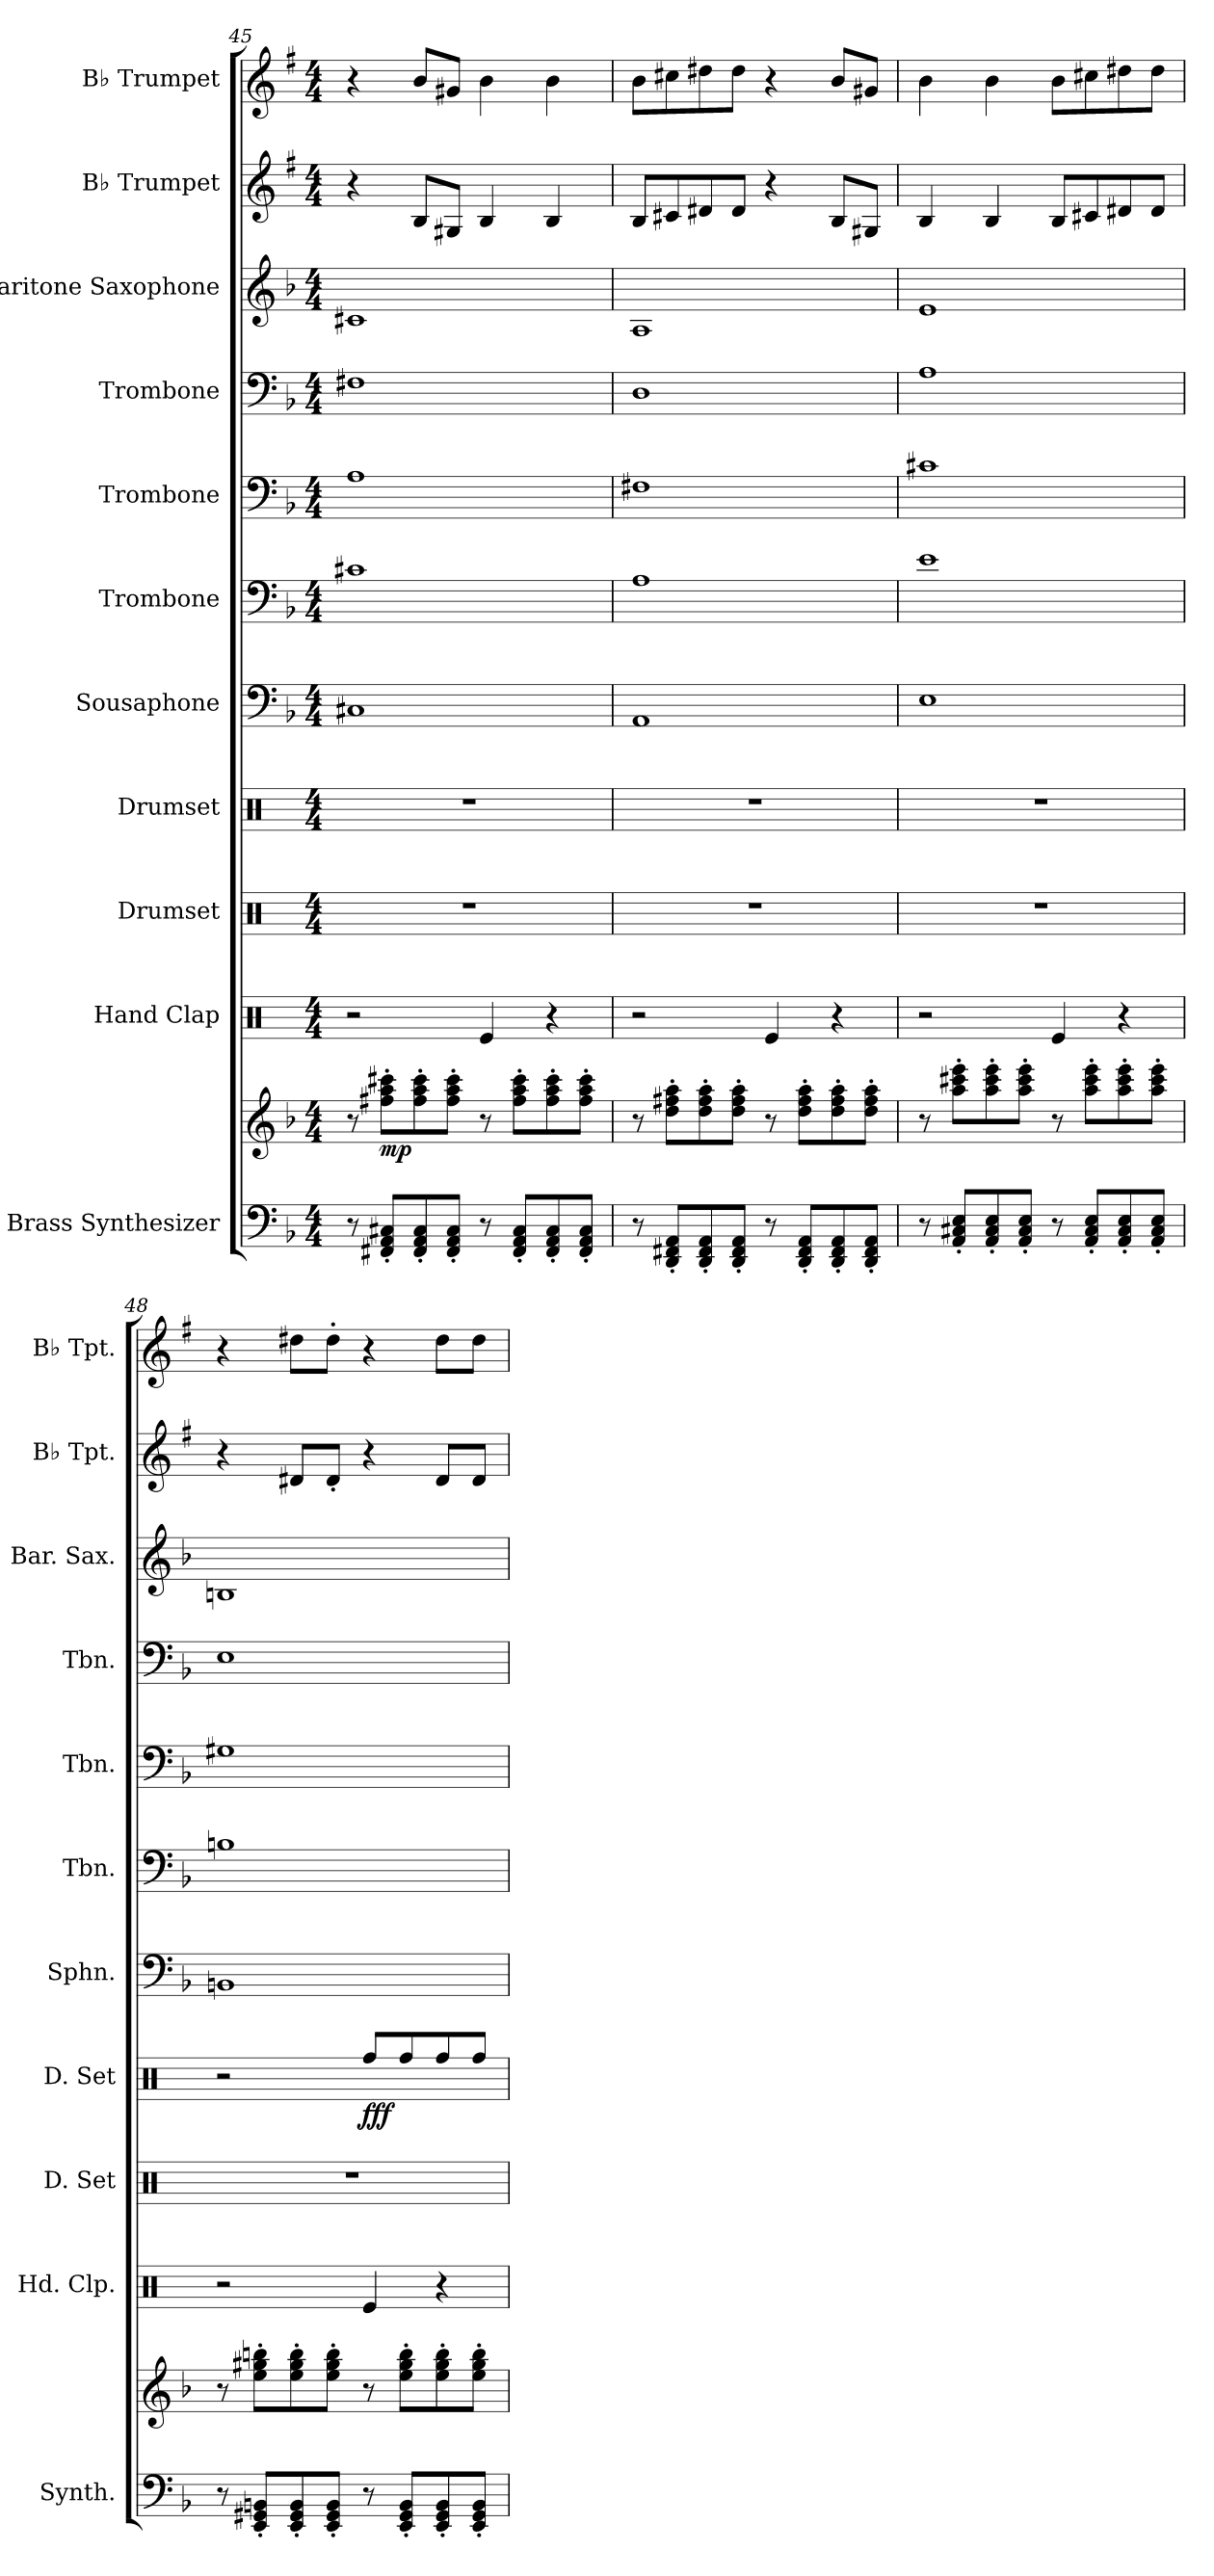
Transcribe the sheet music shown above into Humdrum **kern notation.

**kern	**kern	**dynam	**kern	**kern	**kern	**dynam	**kern	**kern	**kern	**kern	**kern	**kern	**kern
*part11	*part11	*part11	*part10	*part9	*part8	*part8	*part7	*part6	*part5	*part4	*part3	*part2	*part1
*staff12	*staff11	*staff11/12	*staff10	*staff9	*staff8	*staff8	*staff7	*staff6	*staff5	*staff4	*staff3	*staff2	*staff1
*I"Brass Synthesizer	*	*	*I"Hand Clap	*I"Drumset	*I"Drumset	*	*I"Sousaphone	*I"Trombone	*I"Trombone	*I"Trombone	*I"Baritone Saxophone	*I"B♭ Trumpet	*I"B♭ Trumpet
*I'Synth.	*	*	*I'Hd. Clp.	*I'D. Set	*I'D. Set	*	*I'Sphn.	*I'Tbn.	*I'Tbn.	*I'Tbn.	*I'Bar. Sax.	*I'B♭ Tpt.	*I'B♭ Tpt.
!!LO:PB:g=z
*clefF4	*clefG2	*	*clefX	*clefX	*clefX	*	*clefF4	*clefF4	*clefF4	*clefF4	*clefG2	*clefG2	*clefG2
*	*	*	*	*	*	*	*	*	*	*	*ITrd12c21	*ITrd1c2	*ITrd1c2
*k[b-]	*k[b-]	*	*k[]	*k[]	*k[]	*	*k[b-]	*k[b-]	*k[b-]	*k[b-]	*k[b-]	*k[b-]	*k[b-]
*M4/4	*M4/4	*	*M4/4	*M4/4	*M4/4	*	*M4/4	*M4/4	*M4/4	*M4/4	*M4/4	*M4/4	*M4/4
=45	=45	=45	=45	=45	=45	=45	=45	=45	=45	=45	=45	=45	=45
8r	8r	.	2r	1r	1r	.	1C#X	1c#X	1A	1F#X	1C#X	4r	4r
!	!	!LO:DY:b	!	!	!	!	!	!	!	!	!	!	!
8FF#X/' 8AA/' 8C#X/'L	8ff#X\' 8aa\' 8ccc#X\'L	mp	.	.	.	.	.	.	.	.	.	.	.
8FF#/' 8AA/' 8C#/'	8ff#\' 8aa\' 8ccc#\'	.	.	.	.	.	.	.	.	.	.	8A/L	8a/L
8FF#/' 8AA/' 8C#/'J	8ff#\' 8aa\' 8ccc#\'J	.	.	.	.	.	.	.	.	.	.	8F#X/J	8f#X/J
8r	8r	.	4Re/	.	.	.	.	.	.	.	.	4A/	4a\
8FF#/' 8AA/' 8C#/'L	8ff#\' 8aa\' 8ccc#\'L	.	.	.	.	.	.	.	.	.	.	.	.
8FF#/' 8AA/' 8C#/'	8ff#\' 8aa\' 8ccc#\'	.	4r	.	.	.	.	.	.	.	.	4A/	4a\
8FF#/' 8AA/' 8C#/'J	8ff#\' 8aa\' 8ccc#\'J	.	.	.	.	.	.	.	.	.	.	.	.
=46	=46	=46	=46	=46	=46	=46	=46	=46	=46	=46	=46	=46	=46
8r	8r	.	2r	1r	1r	.	1AA	1A	1F#X	1D	1AA	8A/L	8a\L
8DD/' 8FF#X/' 8AA/'L	8dd\' 8ff#X\' 8aa\'L	.	.	.	.	.	.	.	.	.	.	8Bn/	8bn\
8DD/' 8FF#/' 8AA/'	8dd\' 8ff#\' 8aa\'	.	.	.	.	.	.	.	.	.	.	8c#X/	8cc#X\
8DD/' 8FF#/' 8AA/'J	8dd\' 8ff#\' 8aa\'J	.	.	.	.	.	.	.	.	.	.	8c#/J	8cc#\J
8r	8r	.	4Re/	.	.	.	.	.	.	.	.	4r	4r
8DD/' 8FF#/' 8AA/'L	8dd\' 8ff#\' 8aa\'L	.	.	.	.	.	.	.	.	.	.	.	.
8DD/' 8FF#/' 8AA/'	8dd\' 8ff#\' 8aa\'	.	4r	.	.	.	.	.	.	.	.	8A/L	8a/L
8DD/' 8FF#/' 8AA/'J	8dd\' 8ff#\' 8aa\'J	.	.	.	.	.	.	.	.	.	.	8F#X/J	8f#X/J
=47	=47	=47	=47	=47	=47	=47	=47	=47	=47	=47	=47	=47	=47
8r	8r	.	2r	1r	1r	.	1E	1e	1c#X	1A	1E	4A/	4a\
8AA/' 8C#X/' 8E/'L	8aa\' 8ccc#X\' 8eee\'L	.	.	.	.	.	.	.	.	.	.	.	.
8AA/' 8C#/' 8E/'	8aa\' 8ccc#\' 8eee\'	.	.	.	.	.	.	.	.	.	.	4A/	4a\
8AA/' 8C#/' 8E/'J	8aa\' 8ccc#\' 8eee\'J	.	.	.	.	.	.	.	.	.	.	.	.
8r	8r	.	4Re/	.	.	.	.	.	.	.	.	8A/L	8a\L
8AA/' 8C#/' 8E/'L	8aa\' 8ccc#\' 8eee\'L	.	.	.	.	.	.	.	.	.	.	8Bn/	8bn\
8AA/' 8C#/' 8E/'	8aa\' 8ccc#\' 8eee\'	.	4r	.	.	.	.	.	.	.	.	8c#X/	8cc#X\
8AA/' 8C#/' 8E/'J	8aa\' 8ccc#\' 8eee\'J	.	.	.	.	.	.	.	.	.	.	8c#/J	8cc#\J
!!LO:PB:g=z
=48	=48	=48	=48	=48	=48	=48	=48	=48	=48	=48	=48	=48	=48
8r	8r	.	2r	1r	2r	.	1BBn	1Bn	1G#X	1E	1BBn	4r	4r
8EE/' 8GG#X/' 8BBn/'L	8ee\' 8gg#X\' 8bbn\'L	.	.	.	.	.	.	.	.	.	.	.	.
8EE/' 8GG#/' 8BB/'	8ee\' 8gg#\' 8bb\'	.	.	.	.	.	.	.	.	.	.	8c#X/L	8cc#X\L
8EE/' 8GG#/' 8BB/'J	8ee\' 8gg#\' 8bb\'J	.	.	.	.	.	.	.	.	.	.	8c#'/J	8cc#'\J
!	!	!	!	!	!	!LO:DY:b	!	!	!	!	!	!	!
8r	8r	.	4Re/	.	8Rff/L	fff	.	.	.	.	.	4r	4r
8EE/' 8GG#/' 8BB/'L	8ee\' 8gg#\' 8bb\'L	.	.	.	8Rff/	.	.	.	.	.	.	.	.
8EE/' 8GG#/' 8BB/'	8ee\' 8gg#\' 8bb\'	.	4r	.	8Rff/	.	.	.	.	.	.	8c#/L	8cc#\L
8EE/' 8GG#/' 8BB/'J	8ee\' 8gg#\' 8bb\'J	.	.	.	8Rff/J	.	.	.	.	.	.	8c#/J	8cc#\J
=	=	=	=	=	=	=	=	=	=	=	=	=	=
*-	*-	*-	*-	*-	*-	*-	*-	*-	*-	*-	*-	*-	*-
